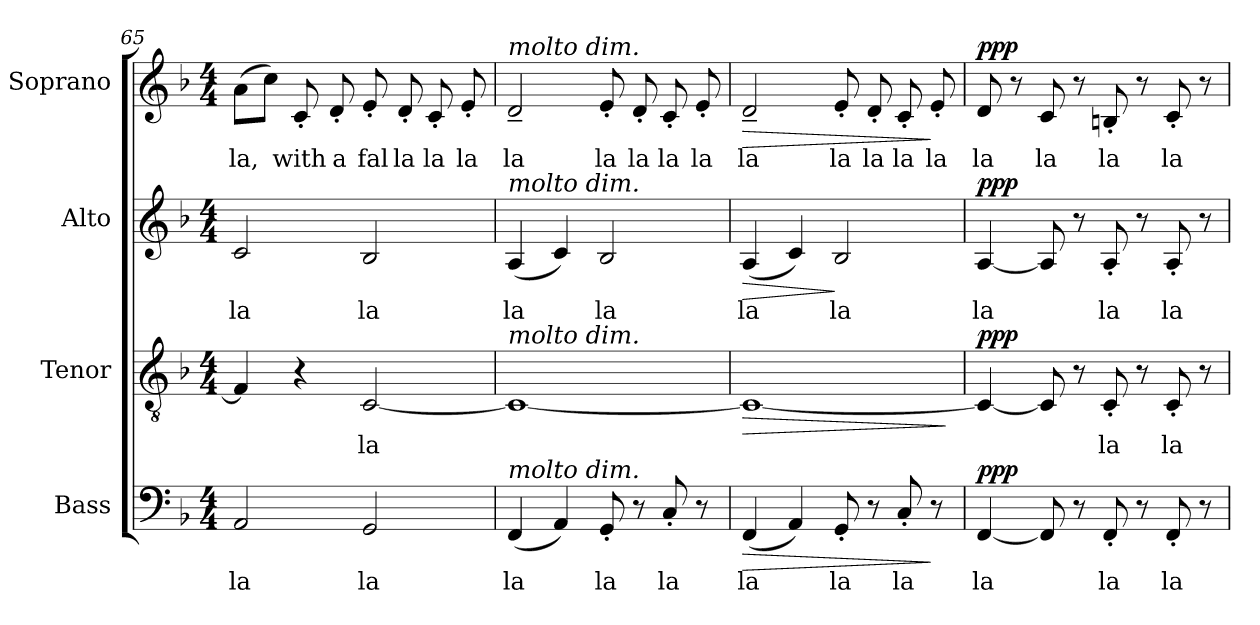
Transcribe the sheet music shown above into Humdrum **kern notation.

**kern	**text	**dynam	**kern	**text	**dynam	**kern	**text	**dynam	**kern	**text	**dynam
*part4	*part4	*part4	*part3	*part3	*part3	*part2	*part2	*part2	*part1	*part1	*part1
*staff4	*staff4	*staff4	*staff3	*staff3	*staff3	*staff2	*staff2	*staff2	*staff1	*staff1	*staff1
*I"Bass	*	*	*I"Tenor	*	*	*I"Alto	*	*	*I"Soprano	*	*
*I'B.	*	*	*I'T.	*	*	*I'A.	*	*	*I'S.	*	*
*clefF4	*	*	*clefGv2	*	*	*clefG2	*	*	*clefG2	*	*
*	*	*	*ITrd7c12	*	*	*	*	*	*	*	*
*k[b-]	*	*	*k[b-]	*	*	*k[b-]	*	*	*k[b-]	*	*
*F:	*	*	*F:	*	*	*F:	*	*	*F:	*	*
*M4/4	*	*	*M4/4	*	*	*M4/4	*	*	*M4/4	*	*
=65	=65	=65	=65	=65	=65	=65	=65	=65	=65	=65	=65
!	!LO:LY:b:color=#000000	!	!	!	!	!	!	!	!	!	!
!	!	!	!	!	!	!	!LO:LY:b:color=#000000	!	!	!	!
!	!	!	!	!	!	!	!	!	!	!LO:LY:b:color=#000000	!
2AAi/	la	.	4FFi/]	.	.	2ci/	la	.	(8ai\L	la,	.
.	.	.	.	.	.	.	.	.	8cci\J)	.	.
!	!	!	!	!	!	!	!	!	!	!LO:LY:b:color=#000000	!
.	.	.	4r	.	.	.	.	.	8c'i/	with	.
!	!	!	!	!	!	!	!	!	!	!LO:LY:b:color=#000000	!
.	.	.	.	.	.	.	.	.	8d'i/	a	.
!	!LO:LY:b:color=#000000	!	!	!	!	!	!	!	!	!	!
!	!	!	!	!LO:LY:b:color=#000000	!	!	!	!	!	!	!
!	!	!	!	!	!	!	!LO:LY:b:color=#000000	!	!	!	!
!	!	!	!	!	!	!	!	!	!	!LO:LY:b:color=#000000	!
2GGi/	la	.	[2CCi/	la	.	2B-i/	la	.	8e'i/	fal	.
!	!	!	!	!	!	!	!	!	!	!LO:LY:b:color=#000000	!
.	.	.	.	.	.	.	.	.	8d'i/	la	.
!	!	!	!	!	!	!	!	!	!	!LO:LY:b:color=#000000	!
.	.	.	.	.	.	.	.	.	8c'i/	la	.
!	!	!	!	!	!	!	!	!	!	!LO:LY:b:color=#000000	!
.	.	.	.	.	.	.	.	.	8e'i/	la	.
=66	=66	=66	=66	=66	=66	=66	=66	=66	=66	=66	=66
!	!LO:LY:b:color=#000000	!	!	!	!	!	!	!	!	!	!
!	!	!	!	!	!	!	!LO:LY:b:color=#000000	!	!	!	!
!	!	!	!	!	!	!	!	!	!LO:TX:a:i:t=molto dim.	!	!
!	!	!	!	!	!	!LO:TX:a:i:t=molto dim.	!	!	!	!	!
!	!	!	!LO:TX:a:i:t=molto dim.	!	!	!	!	!	!	!	!
!LO:TX:a:i:t=molto dim.	!	!	!	!	!	!	!	!	!	!	!
!	!	!	!	!	!	!	!	!	!	!LO:LY:b:color=#000000	!
(4FFi/	la	.	1CCi_	.	.	(4Ai/	la	.	2d~i/	la	.
4AAi/)	.	.	.	.	.	4ci/)	.	.	.	.	.
!	!LO:LY:b:color=#000000	!	!	!	!	!	!	!	!	!	!
!	!	!	!	!	!	!	!LO:LY:b:color=#000000	!	!	!	!
!	!	!	!	!	!	!	!	!	!	!LO:LY:b:color=#000000	!
8GG'i/	la	.	.	.	.	2B-i/	la	.	8e'i/	la	.
!	!	!	!	!	!	!	!	!	!	!LO:LY:b:color=#000000	!
8r	.	.	.	.	.	.	.	.	8d'i/	la	.
!	!LO:LY:b:color=#000000	!	!	!	!	!	!	!	!	!	!
!	!	!	!	!	!	!	!	!	!	!LO:LY:b:color=#000000	!
8C'i/	la	.	.	.	.	.	.	.	8c'i/	la	.
!	!	!	!	!	!	!	!	!	!	!LO:LY:b:color=#000000	!
8r	.	.	.	.	.	.	.	.	8e'i/	la	.
!!LO:LB:g=z
=67	=67	=67	=67	=67	=67	=67	=67	=67	=67	=67	=67
!	!LO:LY:b:color=#000000	!LO:HP:b	!	!	!LO:HP:b	!	!	!	!	!	!
!	!	!	!	!	!	!	!LO:LY:b:color=#000000	!LO:HP:b	!	!	!
!	!	!	!	!	!	!	!	!	!	!LO:LY:b:color=#000000	!LO:HP:b
(4FFi/	la	>	1CCi_	.	>	(4Ai/	la	>	2d~i/	la	>
4AAi/)	.	.	.	.	.	4ci/)	.	.	.	.	.
!	!LO:LY:b:color=#000000	!	!	!	!	!	!	!	!	!	!
!	!	!	!	!	!	!	!LO:LY:b:color=#000000	!	!	!	!
!	!	!	!	!	!	!	!	!	!	!LO:LY:b:color=#000000	!
8GG'i/	la	.	.	.	.	2B-i/	la	]	8e'i/	la	.
!	!	!	!	!	!	!	!	!	!	!LO:LY:b:color=#000000	!
8r	.	.	.	.	.	.	.	.	8d'i/	la	.
!	!LO:LY:b:color=#000000	!	!	!	!	!	!	!	!	!	!
!	!	!	!	!	!	!	!	!	!	!LO:LY:b:color=#000000	!
8C'i/	la	.	.	.	.	.	.	.	8c'i/	la	.
!	!	!	!	!	!	!	!	!	!	!LO:LY:b:color=#000000	!
8r	.	]	.	.	.	.	.	.	8e'i/	la	]
.	.	.	.	.	]	.	.	.	.	.	.
=68	=68	=68	=68	=68	=68	=68	=68	=68	=68	=68	=68
!	!LO:LY:b:color=#000000	!	!	!	!	!	!	!	!	!	!
!	!	!	!	!	!	!	!LO:LY:b:color=#000000	!	!	!	!
!	!	!	!	!	!	!	!	!	!	!LO:LY:b:color=#000000	!
[4FFi/	la	ppp	4CCi/_	.	ppp	[4Ai/	la	ppp	8di/	la	ppp
.	.	.	.	.	.	.	.	.	8r	.	.
!	!	!	!	!	!	!	!	!	!	!LO:LY:b:color=#000000	!
8FFi/]	.	.	8CCi/]	.	.	8Ai/]	.	.	8ci/	la	.
8r	.	.	8r	.	.	8r	.	.	8r	.	.
!	!LO:LY:b:color=#000000	!	!	!	!	!	!	!	!	!	!
!	!	!	!	!LO:LY:b:color=#000000	!	!	!	!	!	!	!
!	!	!	!	!	!	!	!LO:LY:b:color=#000000	!	!	!	!
!	!	!	!	!	!	!	!	!	!	!LO:LY:b:color=#000000	!
8FF'i/	la	.	8CC'i/	la	.	8A'i/	la	.	8Bn'i/	la	.
8r	.	.	8r	.	.	8r	.	.	8r	.	.
!	!LO:LY:b:color=#000000	!	!	!	!	!	!	!	!	!	!
!	!	!	!	!LO:LY:b:color=#000000	!	!	!	!	!	!	!
!	!	!	!	!	!	!	!LO:LY:b:color=#000000	!	!	!	!
!	!	!	!	!	!	!	!	!	!	!LO:LY:b:color=#000000	!
8FF'i/	la	.	8CC'i/	la	.	8A'i/	la	.	8c'i/	la	.
8r	.	.	8r	.	.	8r	.	.	8r	.	.
=	=	=	=	=	=	=	=	=	=	=	=
*-	*-	*-	*-	*-	*-	*-	*-	*-	*-	*-	*-
